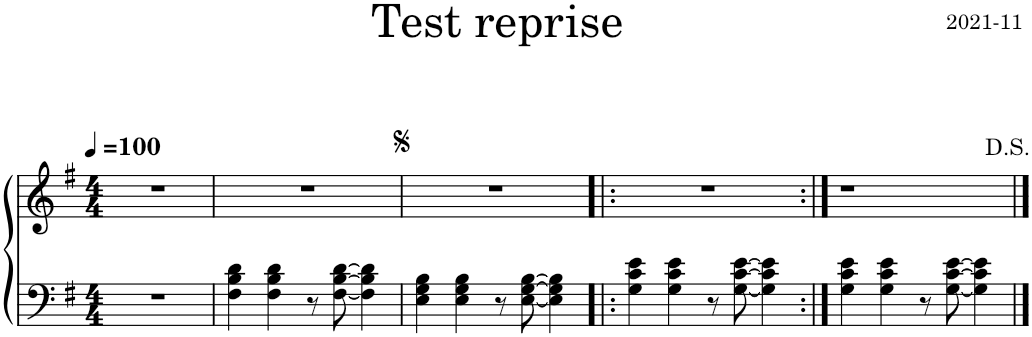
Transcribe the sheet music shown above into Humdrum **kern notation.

**kern	**kern
*part1	*part1
*staff2	*staff1
*I"Piano	*
*I'Pia.	*
*clefF4	*clefG2
*k[f#]	*k[f#]
*M4/4	*M4/4
*MM100	*MM100
=1	=1
1r	1r
=2	=2
4F#\ 4B\ 4d\	1r
4F#\ 4B\ 4d\	.
8r	.
[<8F#\ [>8B\ [>8d\	.
4F#\] 4B\] 4d\]	.
=3	=3
4E\ 4G\ 4B\	1r
4E\ 4G\ 4B\	.
8r	.
[8E\ [8G\ [>8B\	.
4E\] 4G\] 4B\]	.
=4!|:	=4!|:
4G\ 4c\ 4e\	1r
4G\ 4c\ 4e\	.
8r	.
[8G\ [>8c\ [>8e\	.
4G\] 4c\] 4e\]	.
=5:|!	=5:|!
4G\ 4c\ 4e\	1r
4G\ 4c\ 4e\	.
8r	.
[<8G\ [>8c\ [>8e\	.
4G\] 4c\] 4e\]	.
==	==
*-	*-
